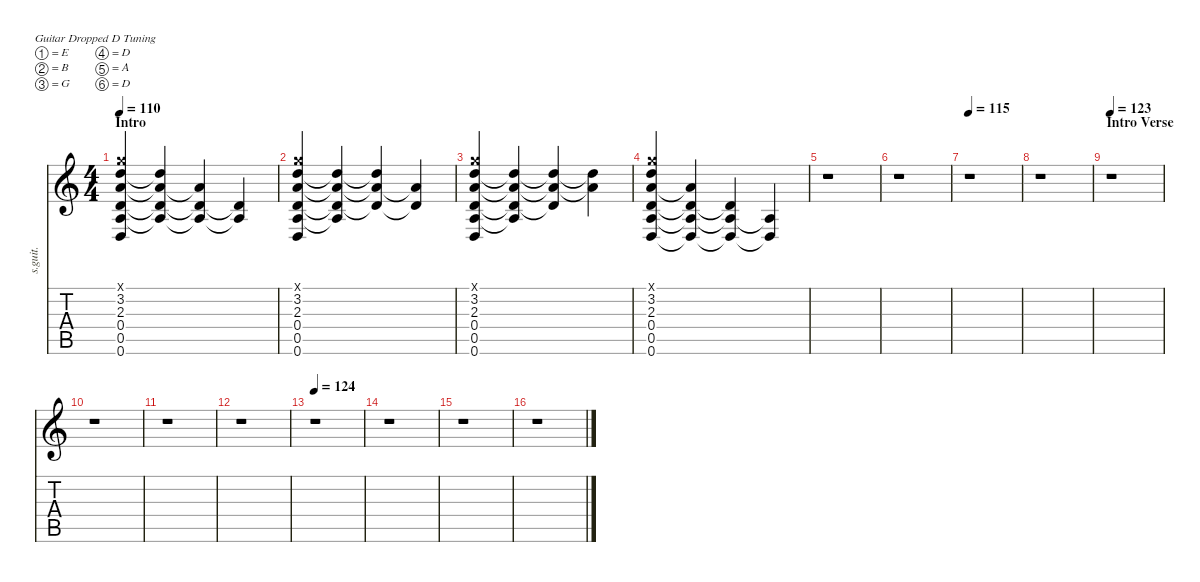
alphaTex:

\defaultSystemsLayout 4
\hideDynamics
\bracketExtendMode nobrackets
\track ("Tom Morello - Guitar 2" "s.guit.") {instrument overdrivenguitar}
\staff {score tabs}
\tuning (E4 B3 G3 D3 A2 D2)
\ts (4 4)
\beaming (8 2 2 2 2)
\section ("" "Intro")
\tempo 110
\clef g2
\ks c
(3.1{x} 3.2 2.3 0.4 0.5 0.6).4{lyrics (0 "") lyrics (1 "") lyrics (2 "") lyrics (3 "") lyrics (4 "") dy fff instrument overdrivenguitar} (3.2{t} 2.3{t} 0.4{t} 0.5{t}).4{lyrics (0 "") lyrics (1 "") lyrics (2 "") lyrics (3 "") lyrics (4 "")} (2.3{t} 0.4{t} 0.5{t}).4{lyrics (0 "") lyrics (1 "") lyrics (2 "") lyrics (3 "") lyrics (4 "")} (0.4{t} 0.5{t}).4{lyrics (0 "") lyrics (1 "") lyrics (2 "") lyrics (3 "") lyrics (4 "")} |
(3.1{x} 3.2 2.3 0.4 0.5 0.6).4{lyrics (0 "") lyrics (1 "") lyrics (2 "") lyrics (3 "") lyrics (4 "")} (3.2{t} 2.3{t} 0.4{t} 0.5{t}).4{lyrics (0 "") lyrics (1 "") lyrics (2 "") lyrics (3 "") lyrics (4 "")} (3.2{t} 2.3{t} 0.4{t}).4{lyrics (0 "") lyrics (1 "") lyrics (2 "") lyrics (3 "") lyrics (4 "")} (2.3{t} 0.4{t}).4{lyrics (0 "") lyrics (1 "") lyrics (2 "") lyrics (3 "") lyrics (4 "")} |
(3.1{x} 3.2 2.3 0.4 0.5 0.6).4{lyrics (0 "") lyrics (1 "") lyrics (2 "") lyrics (3 "") lyrics (4 "")} (3.2{t} 2.3{t} 0.4{t} 0.5{t}).4{lyrics (0 "") lyrics (1 "") lyrics (2 "") lyrics (3 "") lyrics (4 "")} (3.2{t} 2.3{t} 0.4{t}).4{lyrics (0 "") lyrics (1 "") lyrics (2 "") lyrics (3 "") lyrics (4 "")} (3.2{t} 2.3{t}).4{lyrics (0 "") lyrics (1 "") lyrics (2 "") lyrics (3 "") lyrics (4 "")} |
(3.1{x} 3.2 2.3 0.4 0.5 0.6).4{lyrics (0 "") lyrics (1 "") lyrics (2 "") lyrics (3 "") lyrics (4 "")} (2.3{t} 0.4{t} 0.5{t} 0.6{t}).4{lyrics (0 "") lyrics (1 "") lyrics (2 "") lyrics (3 "") lyrics (4 "")} (0.4{t} 0.5{t} 0.6{t}).4{lyrics (0 "") lyrics (1 "") lyrics (2 "") lyrics (3 "") lyrics (4 "")} (0.5{t} 0.6{t}).4{lyrics (0 "") lyrics (1 "") lyrics (2 "") lyrics (3 "") lyrics (4 "")} |
r.1 |
r.1 |
\tempo 115
r.1 |
r.1 |
\section ("" "Intro Verse")
\tempo 123
r.1 |
r.1 |
r.1 |
r.1 |
\tempo 124
r.1 |
r.1 |
r.1 |
r.1
